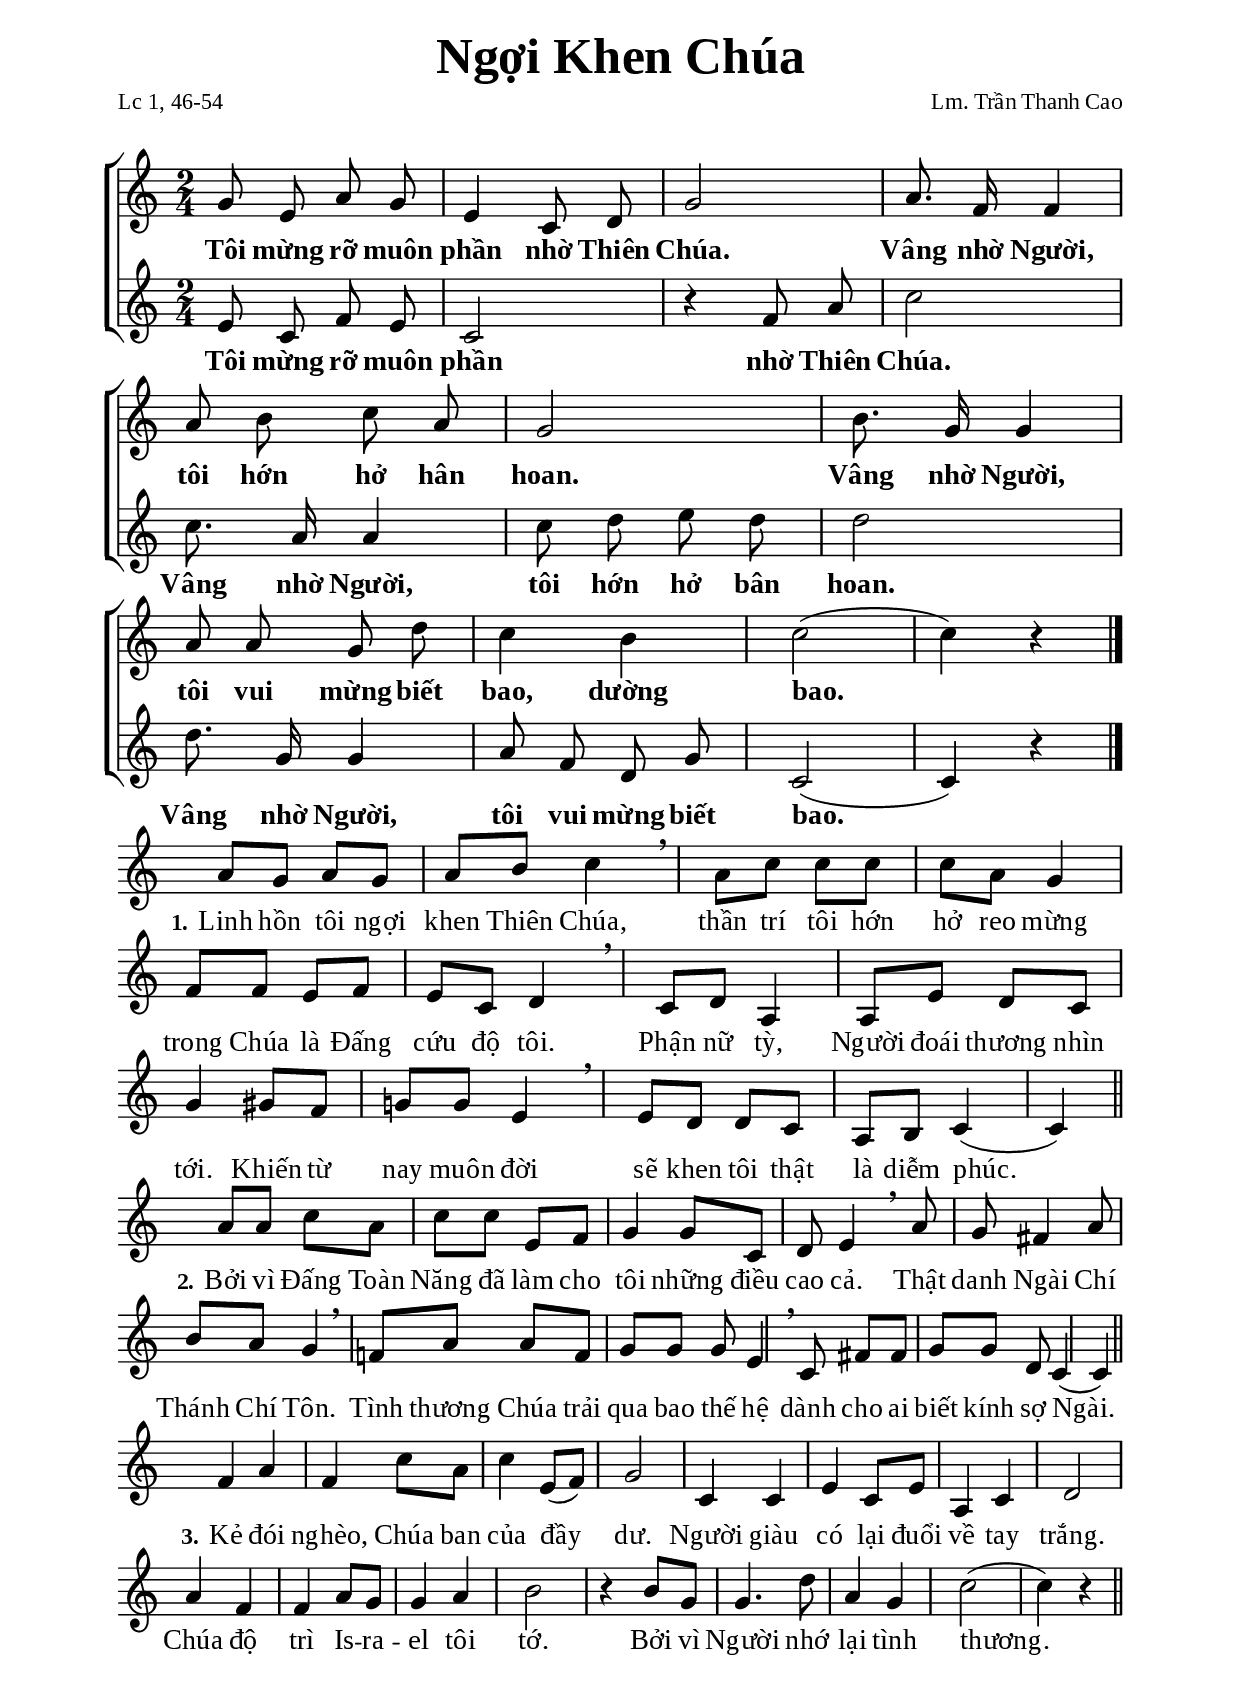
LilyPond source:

% Cài đặt chung
\version "2.20.0"
\include "english.ly"

\header {
  title = \markup { \fontsize #3 "Ngợi Khen Chúa" }
  poet = "Lc 1, 46-54"
  composer = "Lm. Trần Thanh Cao"
  arranger = " "
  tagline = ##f
}

\paper {
  #(set-paper-size "a4")
  top-margin = 10\mm
  bottom-margin = 10\mm
  left-margin = 20\mm
  right-margin = 20\mm
  indent = #0
  #(define fonts
    (make-pango-font-tree
      "Liberation Serif"
      "Liberation Serif"
      "Liberation Serif"
      (/ 20 20)))
  page-count = #1
}

% Nhạc điệp khúc
nhacDiepKhucSop= \relative c' {
  g'8 e a g |
  e4 c8 d |
  g2 |
  a8. f16 f4 |
  a8 b c a |
  g2 |
  b8. g16 g4 |
  a8 a g d' |
  c4 b |
  c2 ( |
  c4) r4 \bar "|."
}

nhacDiepKhucBas = \relative c' {
  e8 c f e |
  c2 |
  r4 f8 a |
  c2 |
  c8. a16 a4 |
  c8 d e d |
  d2 |
  d8. g,16 g4 |
  a8 f d g |
  c,2 ( |
  c4) r
}

% Nhạc phiên khúc
nhacPhienKhucMot = \relative c' {
  a'8 g a g a b c4 \breathe
  a8 c c c c a g4
  f8 f e f e c d4 \breathe
  c8 d a4 a8 e' d c g'4
  gs8 f g! g e4 \breathe
  e8 d d c a b c4 (c) \bar "||"
}

nhacPhienKhucHai = \relative c' {
  a'8 a c a c c e, f g4
  g8 c, d e4 \breathe
  a8 g fs4 a8 b a g4 \breathe
  f!8 a a f g g g e4 \breathe
  c8 fs fs g g d c4 (c) \bar "||"
}

nhacPhienKhucBa = \relative c' {
  f4 a |
  f c'8 a |
  c4 e,8 (f) |
  g2 |
  c,4 c |
  e c8 e |
  a,4 c |
  d2 |
  a'4 f |
  f a8 g |
  g4 a |
  b2 |
  r4 b8 g |
  g4. d'8 |
  a4 g |
  c2 ( |
  c4) r4 \bar "||"
}

% Lời điệp khúc
loiDiepKhucSop = \lyricmode {
  Tôi mừng rỡ muôn phần nhờ Thiên Chúa.
  Vâng nhờ Người, tôi hớn hở hân hoan.
  Vâng nhờ Người, tôi vui mừng biết bao, dường bao.
}

loiDiepKhucBas = \lyricmode {
  Tôi mừng rỡ muôn phần nhờ Thiên Chúa.
  Vâng nhờ Người, tôi hớn hở bân hoan.
  Vâng nhờ Người, tôi vui mừng biết bao.
}

% Lời phiên khúc
loiPhienKhucMot = \lyricmode {
  \set stanza = #"1."
  Linh hồn tôi ngợi khen Thiên Chúa,
  thần trí tôi hớn hở reo mừng
  trong Chúa là Đấng cứu độ tôi.
  Phận nữ tỳ, Người đoái thương nhìn tới.
  Khiến từ nay muôn đời sẽ khen tôi thật là diễm phúc.
}

loiPhienKhucHai = \lyricmode {
  \set stanza = #"2."
  Bởi vì Đấng Toàn Năng đã làm cho tôi những điều cao cả.
  Thật danh Ngài Chí Thánh Chí Tôn.
  Tình thương Chúa trải qua bao thế hệ
  dành cho ai biết kính sợ Ngài.
}

loiPhienKhucBa = \lyricmode {
  \set stanza = #"3."
  Kẻ đói nghèo, Chúa ban của đầy dư.
  Người giàu có lại đuổi về tay trắng.
  Chúa độ trì Is -- ra -- el tôi tớ.
  Bởi vì Người nhớ lại tình thương.
}


% Dàn trang
\score {
  \new ChoirStaff <<
    \new Staff \with {
        \consists "Merge_rests_engraver"
        \magnifyStaff #(magstep +1)
      }
      <<
      \new Voice = beSop {
        \key c \major \time 2/4 \autoBeamOff \nhacDiepKhucSop
      }
      \new Lyrics \lyricsto beSop \loiDiepKhucSop
    >>
    \new Staff \with {
        \consists "Merge_rests_engraver"
        \magnifyStaff #(magstep +1)
      }
      <<
      \new Voice = beBas {
        \key c \major \time 2/4 \autoBeamOff \nhacDiepKhucBas
      }
      \new Lyrics \lyricsto beBas \loiDiepKhucBas
    >>
  >>
  \layout {
    \override Lyrics.LyricText.font-series = #'bold
    \override Lyrics.LyricText.font-size = #+2
    \override Lyrics.LyricSpace.minimum-distance = #0.5
    \override Score.BarNumber.break-visibility = ##(#f #f #f)
    \override Score.SpacingSpanner.uniform-stretching = ##t
  }
}

\score {
  \new ChoirStaff <<
    \new Staff = phienKhuc \with {
        \magnifyStaff #(magstep +1)
      }
      <<
      \new Voice = beSop {
        \key c \major \time 2/4 \nhacPhienKhucMot
      }
    >>
    \new Lyrics \lyricsto beSop \loiPhienKhucMot
  >>
  \layout {
    \override Staff.TimeSignature.transparent = ##t
    \override Lyrics.LyricText.font-size = #+2
    \override Lyrics.LyricSpace.minimum-distance = #0.5
    \override Score.BarNumber.break-visibility = ##(#f #f #f)
    \override Score.SpacingSpanner.uniform-stretching = ##t
    \set Score.barAlways = ##t
    \set Score.defaultBarType = ""
  } 
}

\score {
  \new ChoirStaff <<
    \new Staff = phienKhuc \with {
        \magnifyStaff #(magstep +1)
      }
      <<
      \new Voice = beSop {
        \key c \major \time 2/4 \nhacPhienKhucHai
      }
    >>
    \new Lyrics \lyricsto beSop \loiPhienKhucHai
  >>
  \layout {
    \override Staff.TimeSignature.transparent = ##t
    \override Lyrics.LyricText.font-size = #+2
    \override Lyrics.LyricSpace.minimum-distance = #0.5
    \override Score.BarNumber.break-visibility = ##(#f #f #f)
    \override Score.SpacingSpanner.uniform-stretching = ##t
    \set Score.barAlways = ##t
    \set Score.defaultBarType = ""
  } 
}


\score {
  \new ChoirStaff <<
    \new Staff = phienKhuc \with {
        \magnifyStaff #(magstep +1)
      }
      <<
      \new Voice = beSop {
        \key c \major \time 2/4 \nhacPhienKhucBa
      }
    >>
    \new Lyrics \lyricsto beSop \loiPhienKhucBa
  >>
  \layout {
    \override Staff.TimeSignature.transparent = ##t
    \override Lyrics.LyricText.font-size = #+2
    \override Lyrics.LyricSpace.minimum-distance = #0.5
    \override Score.BarNumber.break-visibility = ##(#f #f #f)
    \override Score.SpacingSpanner.uniform-stretching = ##t
  } 
}
